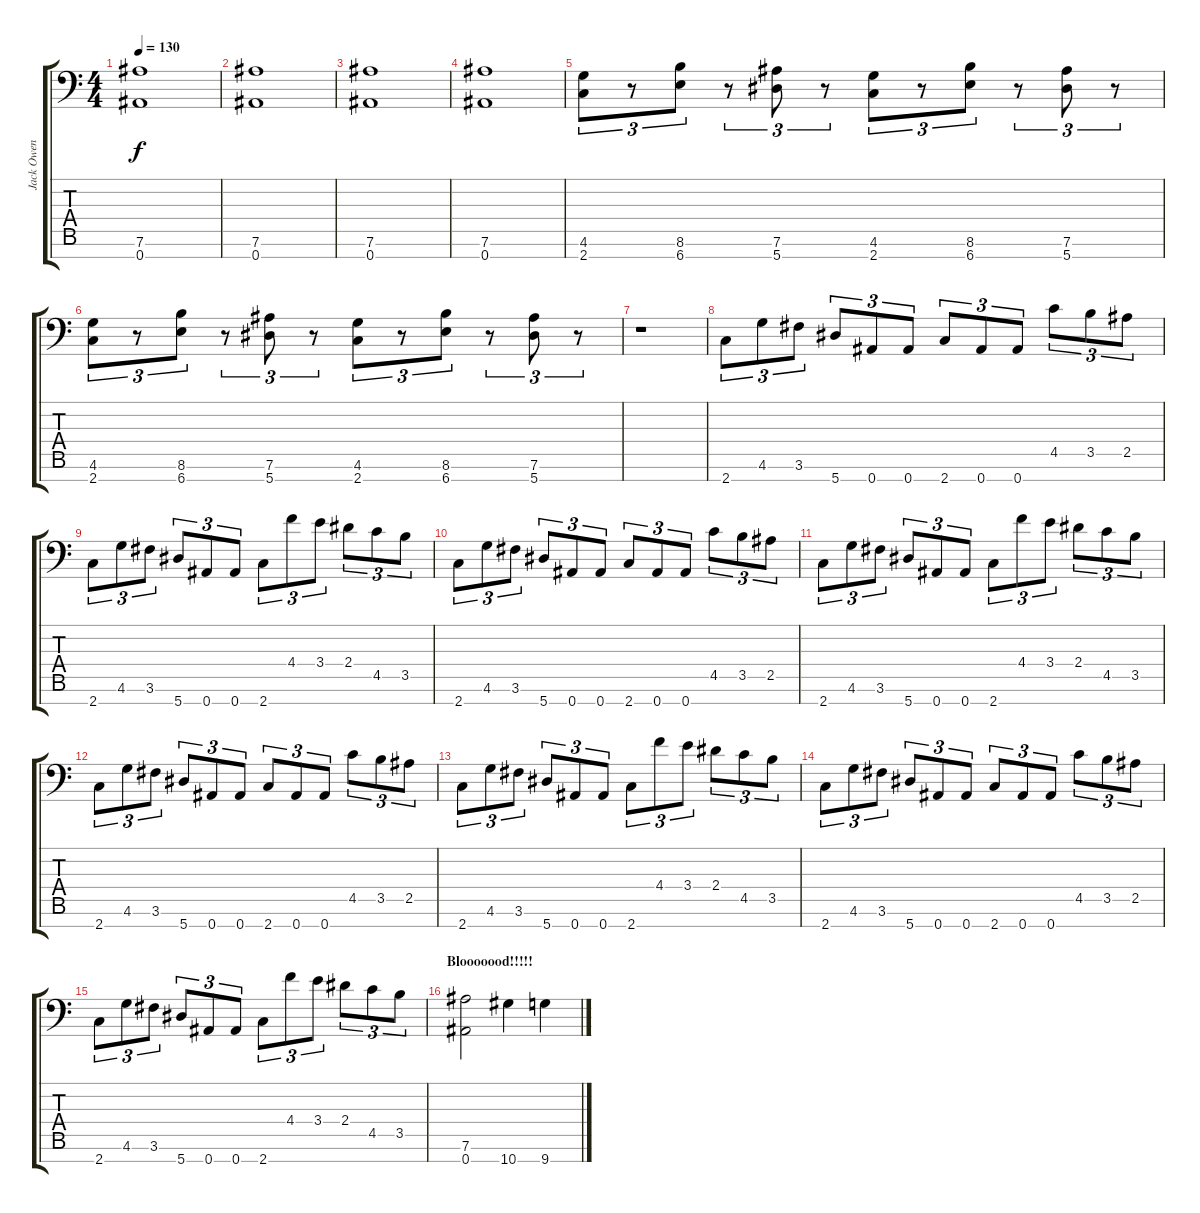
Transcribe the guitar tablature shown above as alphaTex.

\track ("Jack Owen" "Jack Owen") {instrument distortionguitar}
\staff {score tabs}
\tuning (Eb4 Bb3 Gb3 Db3 Ab2 Eb2 Bb1) {hide}
\ts (4 4)
\tempo 130
\clef f4
\ks c
(7.6 0.7).1{dy f instrument distortionguitar} |
(7.6 0.7).1 |
(7.6 0.7).1 |
(7.6 0.7).1 |
(4.6 2.7).8{tu (3 2)} r.8{tu (3 2)} (8.6 6.7).8{tu (3 2)} r.8{tu (3 2)} (7.6 5.7).8{tu (3 2)} r.8{tu (3 2)} (4.6 2.7).8{tu (3 2)} r.8{tu (3 2)} (8.6 6.7).8{tu (3 2)} r.8{tu (3 2)} (7.6 5.7).8{tu (3 2)} r.8{tu (3 2)} |
(4.6 2.7).8{tu (3 2)} r.8{tu (3 2)} (8.6 6.7).8{tu (3 2)} r.8{tu (3 2)} (7.6 5.7).8{tu (3 2)} r.8{tu (3 2)} (4.6 2.7).8{tu (3 2)} r.8{tu (3 2)} (8.6 6.7).8{tu (3 2)} r.8{tu (3 2)} (7.6 5.7).8{tu (3 2)} r.8{tu (3 2)} |
r.1 |
2.7.8{tu (3 2)} 4.6.8{tu (3 2)} 3.6.8{tu (3 2)} 5.7.8{tu (3 2)} 0.7.8{tu (3 2)} 0.7.8{tu (3 2)} 2.7.8{tu (3 2)} 0.7.8{tu (3 2)} 0.7.8{tu (3 2)} 4.5.8{tu (3 2)} 3.5.8{tu (3 2)} 2.5.8{tu (3 2)} |
2.7.8{tu (3 2)} 4.6.8{tu (3 2)} 3.6.8{tu (3 2)} 5.7.8{tu (3 2)} 0.7.8{tu (3 2)} 0.7.8{tu (3 2)} 2.7.8{tu (3 2)} 4.4.8{tu (3 2)} 3.4.8{tu (3 2)} 2.4.8{tu (3 2)} 4.5.8{tu (3 2)} 3.5.8{tu (3 2)} |
2.7.8{tu (3 2)} 4.6.8{tu (3 2)} 3.6.8{tu (3 2)} 5.7.8{tu (3 2)} 0.7.8{tu (3 2)} 0.7.8{tu (3 2)} 2.7.8{tu (3 2)} 0.7.8{tu (3 2)} 0.7.8{tu (3 2)} 4.5.8{tu (3 2)} 3.5.8{tu (3 2)} 2.5.8{tu (3 2)} |
2.7.8{tu (3 2)} 4.6.8{tu (3 2)} 3.6.8{tu (3 2)} 5.7.8{tu (3 2)} 0.7.8{tu (3 2)} 0.7.8{tu (3 2)} 2.7.8{tu (3 2)} 4.4.8{tu (3 2)} 3.4.8{tu (3 2)} 2.4.8{tu (3 2)} 4.5.8{tu (3 2)} 3.5.8{tu (3 2)} |
2.7.8{tu (3 2)} 4.6.8{tu (3 2)} 3.6.8{tu (3 2)} 5.7.8{tu (3 2)} 0.7.8{tu (3 2)} 0.7.8{tu (3 2)} 2.7.8{tu (3 2)} 0.7.8{tu (3 2)} 0.7.8{tu (3 2)} 4.5.8{tu (3 2)} 3.5.8{tu (3 2)} 2.5.8{tu (3 2)} |
2.7.8{tu (3 2)} 4.6.8{tu (3 2)} 3.6.8{tu (3 2)} 5.7.8{tu (3 2)} 0.7.8{tu (3 2)} 0.7.8{tu (3 2)} 2.7.8{tu (3 2)} 4.4.8{tu (3 2)} 3.4.8{tu (3 2)} 2.4.8{tu (3 2)} 4.5.8{tu (3 2)} 3.5.8{tu (3 2)} |
2.7.8{tu (3 2)} 4.6.8{tu (3 2)} 3.6.8{tu (3 2)} 5.7.8{tu (3 2)} 0.7.8{tu (3 2)} 0.7.8{tu (3 2)} 2.7.8{tu (3 2)} 0.7.8{tu (3 2)} 0.7.8{tu (3 2)} 4.5.8{tu (3 2)} 3.5.8{tu (3 2)} 2.5.8{tu (3 2)} |
2.7.8{tu (3 2)} 4.6.8{tu (3 2)} 3.6.8{tu (3 2)} 5.7.8{tu (3 2)} 0.7.8{tu (3 2)} 0.7.8{tu (3 2)} 2.7.8{tu (3 2)} 4.4.8{tu (3 2)} 3.4.8{tu (3 2)} 2.4.8{tu (3 2)} 4.5.8{tu (3 2)} 3.5.8{tu (3 2)} |
\section ("" "Blooooood!!!!!")
(7.6 0.7).2 10.7.4 9.7.4
